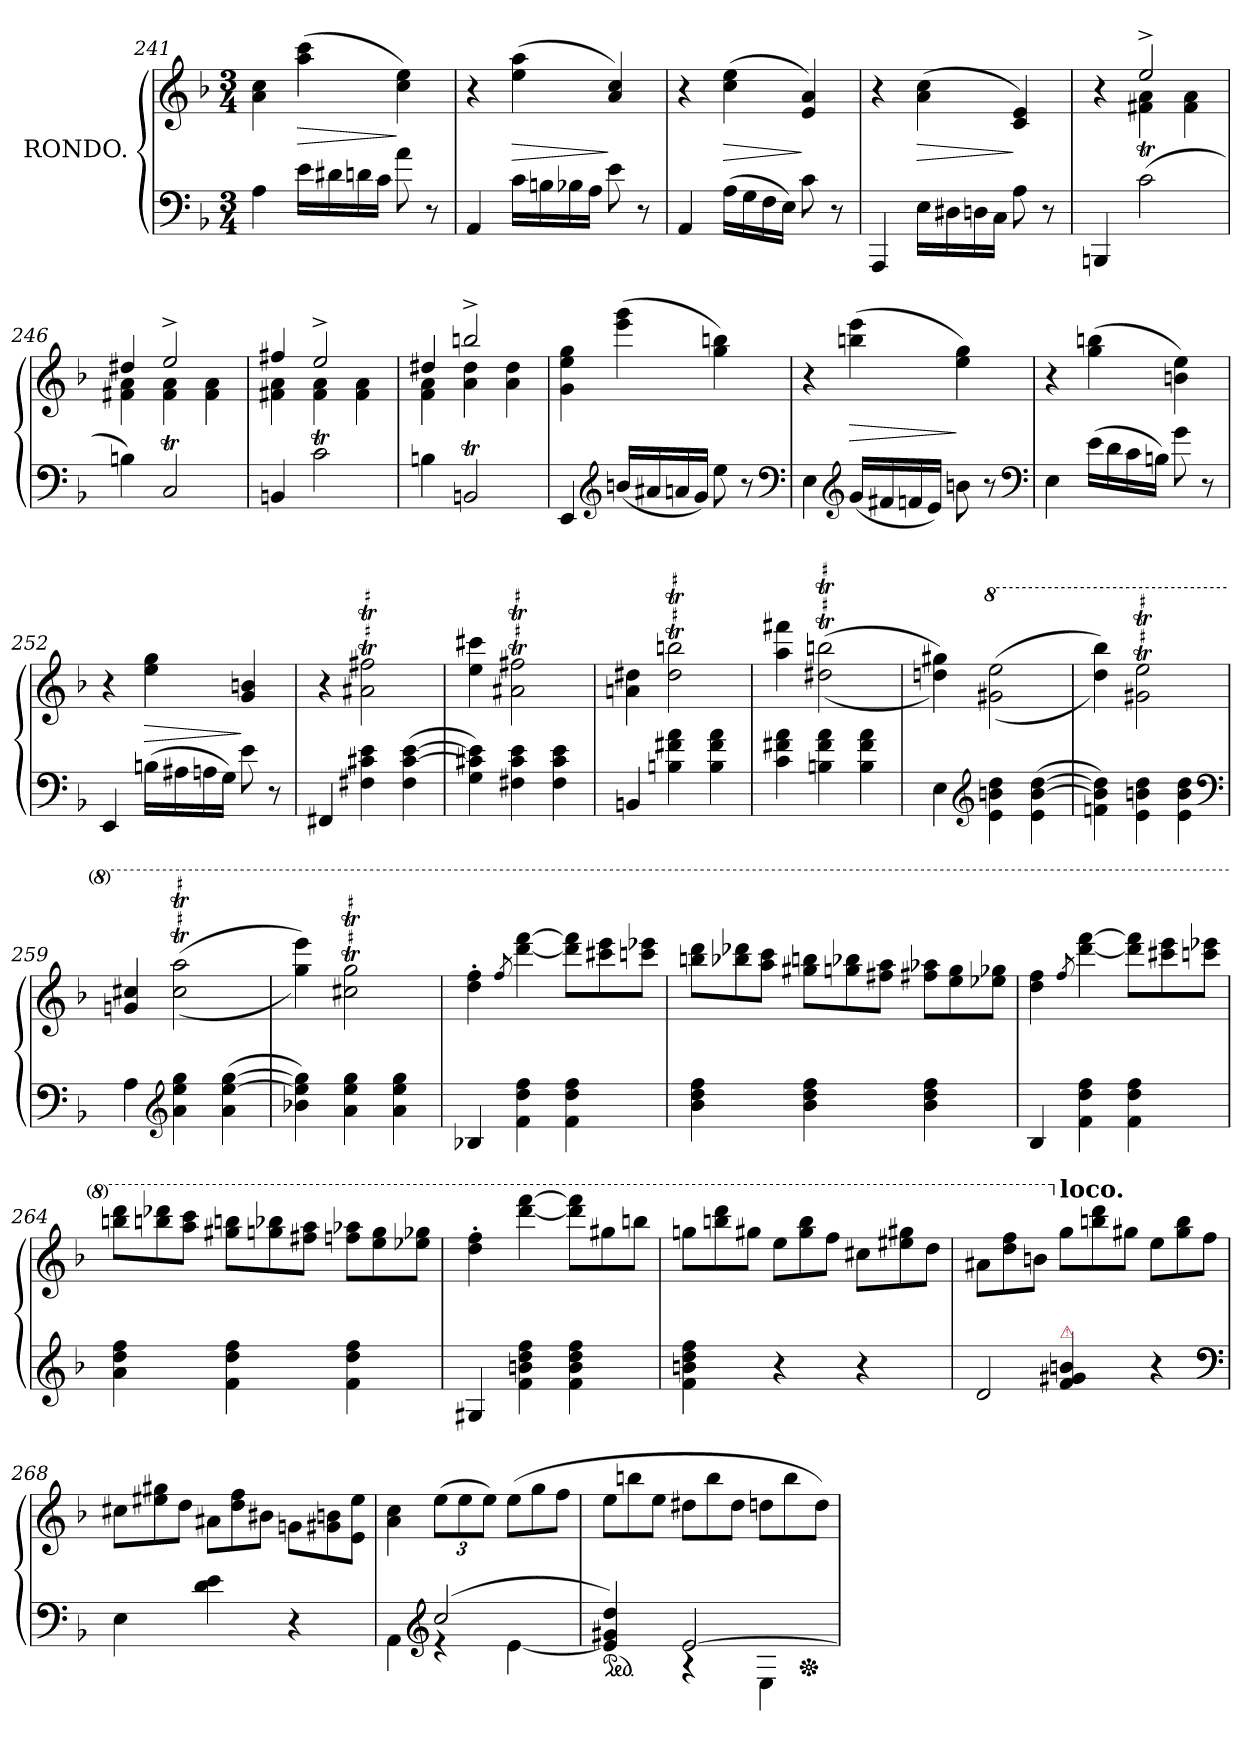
**kern	**kern	**dynam
*part1	*part1	*part1
*staff2	*staff1	*staff1/2
*I"RONDO.	*	*
*clefF4	*clefG2	*
*k[b-]	*k[b-]	*
*M3/4	*M3/4	*
=241	=241	=241
4A	4a 4cc	.
16eLL	(>4aa 4ccc	>
16d#X	.	.
16dn	.	.
16cJJ	.	.
8a	4cc 4ee)	]
8r	.	.
=242	=242	=242
4AA	4r	.
16cLL	(>4ee 4aa	>
16Bn	.	.
16B-X	.	.
16AJJ	.	.
8e	4a/ 4cc/)	]
8r	.	.
=243	=243	=243
4AA	4r	.
(>16ALL	(>4cc 4ee	>
16G	.	.
16F	.	.
16EJJ)	.	.
8c	4e 4a)	]
8r	.	.
=244	=244	=244
4AAA	4r	.
16ELL	(>4a 4cc	>
16D#X	.	.
16Dn	.	.
16CJJ	.	.
8A	4c 4e)	]
8r	.	.
=245	=245	=245
*	*^	*
4BBBn	4r	4ryy	.
(2cT	2ee^>	4f#X 4a	.
.	.	4f# 4a	.
=246	=246	=246	=246
4Bn)	4dd#X	4f#X 4a	.
2CT	2ee^>	4f# 4a	.
.	.	4f# 4a	.
=247	=247	=247	=247
4BBn	4ff#X	4f#X 4a	.
2cT	2ee^>	4f# 4a	.
.	.	4f# 4a	.
=248	=248	=248	=248
4Bn	4dd#X	4f 4a	.
2BBnt	2bbn^>	4a 4dd#	.
.	.	4a 4dd#	.
*	*v	*v	*
=249	=249	=249
4EE	4g 4ee 4gg	.
*clefG2	*	*
(<16bnLL	(>4eee 4ggg	.
16a#X	.	.
16an	.	.
16gJJ)	.	.
8ee	4gg 4bbn)	.
8r	.	.
*clefF4	*	*
=250	=250	=250
4E	4r	.
*clefG2	*	*
(<16gLL	(>4bbn 4eee	>
16f#X	.	.
16fn	.	.
16eJJ)	.	.
8bn	4ee 4gg)	]
8r	.	.
*clefF4	*	*
=251	=251	=251
4E	4r	.
(>16eLL	(>4gg 4bbn	.
16d	.	.
16c	.	.
16BnJJ)	.	.
8g	4bn 4ee)	.
8r	.	.
=252	=252	=252
4EE	4r	.
(>16BnLL	4ee 4gg	>
16A#X	.	.
16An	.	.
16GJJ)	.	.
8e	4g 4bn	]
8r	.	.
=253	=253	=253
4FF#X	4r	.
4F#X 4c#X 4e	2a#XT 2ff#XT	.
(4F# [4c# [4e	.	.
=254	=254	=254
4G 4c#X] 4e])	4ee 4ccc#X	.
4F#X 4c# 4e	2a#XT 2ff#XT	.
4F# 4c# 4e	.	.
=255	=255	=255
4BBn	4an 4dd#X	.
4Bn 4f#X 4a	2dd#T 2bbnT	.
4B 4f# 4a	.	.
=256	=256	=256
4c 4f#X 4a	4aa 4fff#X	.
4Bn 4f# 4a	(>(>2dd#XT 2bbnT	.
4B 4f# 4a	.	.
=257	=257	=257
4E	4ddn 4gg#X))	.
*clefG2	*	*
*	*8va	*
4e\ 4bn\ 4dd\	(<(>2gg#X 2eee	.
(<4e\ [4b\ [4dd\	.	.
=258	=258	=258
4fn\ 4bn]\ 4dd]\)	4ddd 4bbb-))	.
4e\ 4b\ 4dd\	2gg#XT 2eeeT	.
4e\ 4b\ 4dd\	.	.
*clefF4	*	*
=259	=259	=259
4A	4ggn/ 4ccc#X/	.
*clefG2	*	*
4a 4ee 4gg	(<(>2ccc#T 2aaaT	.
(<4a [4ee [4gg	.	.
=260	=260	=260
4b-X 4ee] 4gg])	4ggg 4eeee))	.
4a 4ee 4gg	2ccc#XT 2gggT	.
4a 4ee 4gg	.	.
=261	=261	=261
4B-X	4ddd'> 4fff'>	.
.	8qfff/	.
4f 4dd 4ff	[4dddd [4ffff	.
*	*Xtuplet	*
4f 4dd 4ff	12dddd] 12ffff]L	.
.	12cccc#X 12eeee	.
.	12ccccn 12eeee-XJ	.
=262	=262	=262
4b- 4dd 4ff	12bbbn 12ddddL	.
.	12bbb-X 12dddd-X	.
.	12aaa 12ccccJ	.
4b- 4dd 4ff	12ggg#X 12bbbnL	.
.	12gggn 12bbb-X	.
.	12fff#X 12aaaJ	.
4b- 4dd 4ff	12fff#X 12aaa-XL	.
.	12eee 12ggg	.
.	12eee-X 12ggg-XJ	.
=263	=263	=263
4B-	4ddd 4fff	.
.	8qfff/	.
4f 4dd 4ff	[4dddd [4ffff	.
4f 4dd 4ff	12dddd] 12ffff]L	.
.	12cccc#X 12eeee	.
.	12ccccn 12eeee-XJ	.
=264	=264	=264
4a 4dd 4ff	12bbbn 12ddddL	.
.	12bbbn 12dddd-X	.
.	12aaa 12ccccJ	.
4f 4dd 4ff	12ggg#X 12bbbnL	.
.	12gggn 12bbb-X	.
.	12fff#X 12aaaJ	.
4f 4dd 4ff	12fffn 12aaa-XL	.
.	12eee 12ggg	.
.	12eee-X 12ggg-XJ	.
=265	=265	=265
4G#X	4ddd'> 4fff'>	.
4f 4bn 4dd 4ff	[4dddd [4ffff	.
4f 4b 4dd 4ff	12dddd] 12ffff]L	.
.	12ggg#X	.
.	12bbbnJ	.
=266	=266	=266
4f 4bn 4dd 4ff	12gggnL	.
.	12bbbn 12dddd	.
.	12ggg#XJ	.
4r	12eeeL	.
.	12ggg# 12bbb	.
.	12fffJ	.
4r	12ccc#XL	.
.	12eee#X 12ggg#X	.
.	12dddJ	.
=267	=267	=267
*^	*	*
4ryy	2d/	12aa#XL	.
.	.	12ddd 12fff	.
.	.	12bbnJ	.
*	*	*X8va	*
!	!	!LO:TX:a:B:t=loco.	!
!LO:TX:a:color=crimson:t=⚠	!	!	!
4f 4g#X 4bn	.	12ggL	.
.	.	12bb 12ddd	.
.	.	12gg#XJ	.
4r	4ryy	12eeL	.
.	.	12gg# 12bb	.
.	.	12ffJ	.
*v	*v	*	*
*clefF4	*	*
=268	=268	=268
4E	12cc#XL	.
.	12ee#X 12gg#X	.
.	12ddJ	.
4d 4e	12a#XL	.
.	12dd 12ff	.
.	12b#XJ	.
4r	12gn\L	.
.	12g#X\ 12bn\	.
.	12e\ 12ee#\J	.
=269	=269	=269
*^	*	*
4ryy	4AA\	4a 4cc	.
*clefG2	*	*	*
*	*	*tuplet	*
(>2cc	4re	(>12eeL	.
.	.	12ee	.
.	.	12eeJ)	.
*	*	*Xtuplet	*
.	[4e	(>12eeL	.
.	.	12gg	.
.	.	12ffJ	.
=270	=270	=270	=270
*ped	*	*	*
*	*	*^	*
4ryy	4e]/ 4g#X/ 4dd/)	12eeL	2ryy	.
.	.	12bbn	.	.
.	.	12eeJ	.	.
[2e	4rA	12dd#XL	.	.
.	.	12bb	.	.
.	.	12dd#J	.	.
.	4E	12ddnL	8ryy	.
.	.	12bb	.	.
*Xped	*	*	*	*
.	.	.	8ryy	.
.	.	12ddJ)	.	.
*v	*v	*	*	*
*	*v	*v	*
=	=	=
*-	*-	*-
